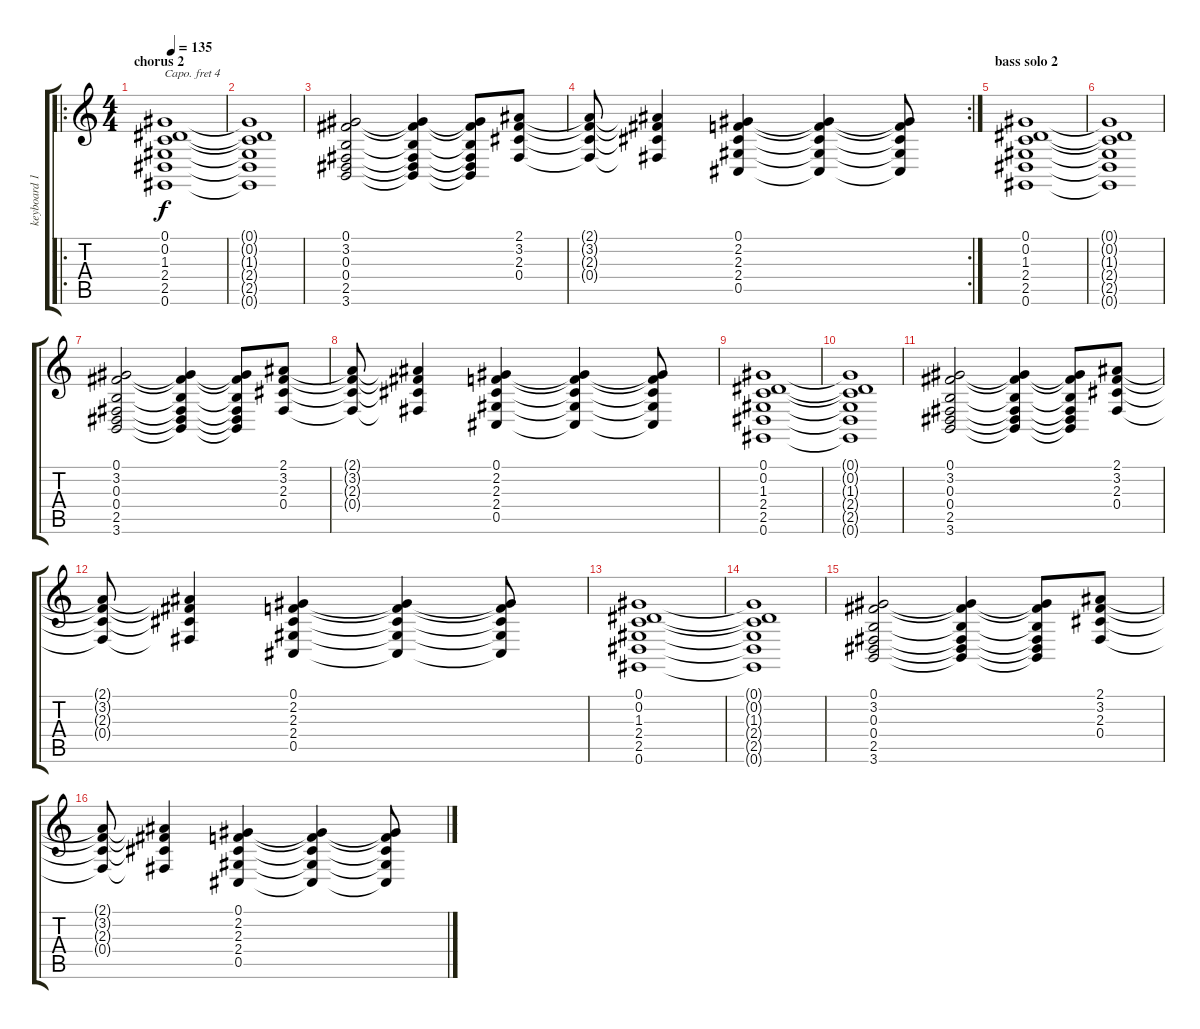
\track ("keyboard 1" "keyboard 1") {instrument stringensemble1}
\staff {score tabs}
\capo 4
\tuning (E4 B3 G3 D3 A2 E2) {hide}
\ro
\ts (4 4)
\section ("" "chorus 2")
\tempo 135
\clef g2
\ks c
(0.1 0.2 1.3 2.4 2.5 0.6).1{dy f volume 11 instrument stringensemble1} |
(0.1{t} 0.2{t} 1.3{t} 2.4{t} 2.5{t} 0.6{t}).1 |
(0.1 3.2 0.3 0.4 2.5 3.6).2 (0.1{t} 3.2{t} 0.3{t} 0.4{t} 2.5{t} 3.6{t}).4 (0.1{t} 3.2{t} 0.3{t} 0.4{t} 2.5{t} 3.6{t}).8 (2.1 3.2 2.3 0.4).8 |
\rc 2
(2.1{t} 3.2{t} 2.3{t} 0.4{t}).8 (2.1{t} 3.2{t} 2.3{t} 0.4{t}).4 (0.1 2.2 2.3 2.4 0.5).4 (0.1{t} 2.2{t} 2.3{t} 2.4{t} 0.5{t}).4 (0.1{t} 2.2{t} 2.3{t} 2.4{t} 0.5{t}).8 |
\section ("" "bass solo 2")
(0.1 0.2 1.3 2.4 2.5 0.6).1{volume 9} |
(0.1{t} 0.2{t} 1.3{t} 2.4{t} 2.5{t} 0.6{t}).1 |
(0.1 3.2 0.3 0.4 2.5 3.6).2 (0.1{t} 3.2{t} 0.3{t} 0.4{t} 2.5{t} 3.6{t}).4 (0.1{t} 3.2{t} 0.3{t} 0.4{t} 2.5{t} 3.6{t}).8 (2.1 3.2 2.3 0.4).8 |
(2.1{t} 3.2{t} 2.3{t} 0.4{t}).8 (2.1{t} 3.2{t} 2.3{t} 0.4{t}).4 (0.1 2.2 2.3 2.4 0.5).4 (0.1{t} 2.2{t} 2.3{t} 2.4{t} 0.5{t}).4 (0.1{t} 2.2{t} 2.3{t} 2.4{t} 0.5{t}).8 |
(0.1 0.2 1.3 2.4 2.5 0.6).1 |
(0.1{t} 0.2{t} 1.3{t} 2.4{t} 2.5{t} 0.6{t}).1 |
(0.1 3.2 0.3 0.4 2.5 3.6).2 (0.1{t} 3.2{t} 0.3{t} 0.4{t} 2.5{t} 3.6{t}).4 (0.1{t} 3.2{t} 0.3{t} 0.4{t} 2.5{t} 3.6{t}).8 (2.1 3.2 2.3 0.4).8 |
(2.1{t} 3.2{t} 2.3{t} 0.4{t}).8 (2.1{t} 3.2{t} 2.3{t} 0.4{t}).4 (0.1 2.2 2.3 2.4 0.5).4 (0.1{t} 2.2{t} 2.3{t} 2.4{t} 0.5{t}).4 (0.1{t} 2.2{t} 2.3{t} 2.4{t} 0.5{t}).8 |
(0.1 0.2 1.3 2.4 2.5 0.6).1 |
(0.1{t} 0.2{t} 1.3{t} 2.4{t} 2.5{t} 0.6{t}).1 |
(0.1 3.2 0.3 0.4 2.5 3.6).2 (0.1{t} 3.2{t} 0.3{t} 0.4{t} 2.5{t} 3.6{t}).4 (0.1{t} 3.2{t} 0.3{t} 0.4{t} 2.5{t} 3.6{t}).8 (2.1 3.2 2.3 0.4).8 |
(2.1{t} 3.2{t} 2.3{t} 0.4{t}).8 (2.1{t} 3.2{t} 2.3{t} 0.4{t}).4 (0.1 2.2 2.3 2.4 0.5).4 (0.1{t} 2.2{t} 2.3{t} 2.4{t} 0.5{t}).4 (0.1{t} 2.2{t} 2.3{t} 2.4{t} 0.5{t}).8
